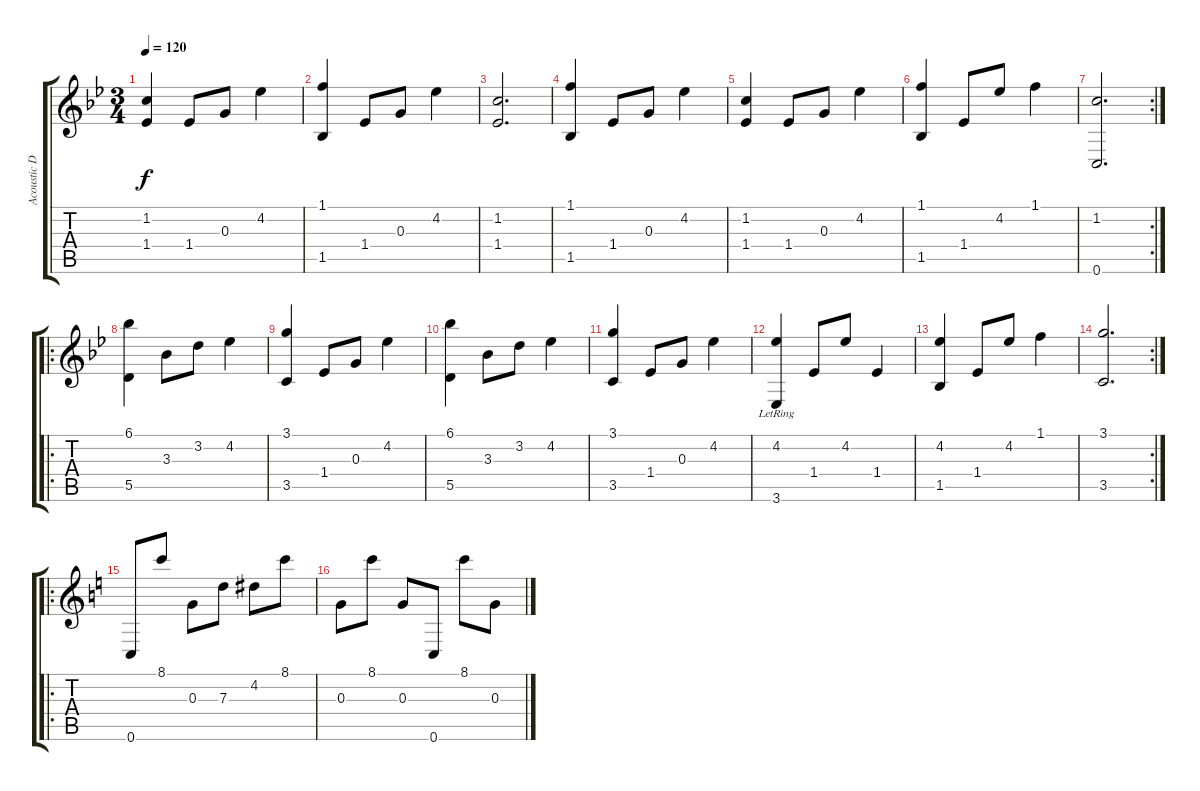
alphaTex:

\track ("Acoustic Drop C" "Acoustic D") {instrument acousticguitarsteel}
\staff {score tabs}
\tuning (E4 B3 G3 D3 A2 C2) {hide}
\ts (3 4)
\tempo 120
\clef g2
\ks bb
(1.2 1.4).4{dy f} 1.4.8 0.3.8 4.2.4 |
(1.1 1.5).4 1.4.8 0.3.8 4.2.4 |
(1.2 1.4).2{d} |
(1.1 1.5).4 1.4.8 0.3.8 4.2.4 |
(1.2 1.4).4 1.4.8 0.3.8 4.2.4 |
(1.1 1.5).4 1.4.8 4.2.8 1.1.4 |
\rc 2
(1.2 0.6).2{d} |
\ro
(6.1 5.5).4 3.3.8 3.2.8 4.2.4 |
(3.1 3.5).4 1.4.8 0.3.8 4.2.4 |
(6.1 5.5).4 3.3.8 3.2.8 4.2.4 |
(3.1 3.5).4 1.4.8 0.3.8 4.2.4 |
(4.2{lr} 3.6{lr}).4 1.4.8 4.2.8 1.4.4 |
(4.2 1.5).4 1.4.8 4.2.8 1.1.4 |
\rc 2
(3.1 3.5).2{d} |
\ro
\ks c
0.6.8 8.1.8 0.3.8 7.3.8 4.2.8 8.1.8 |
0.3.8 8.1.8 0.3.8 0.6.8 8.1.8 0.3.8
